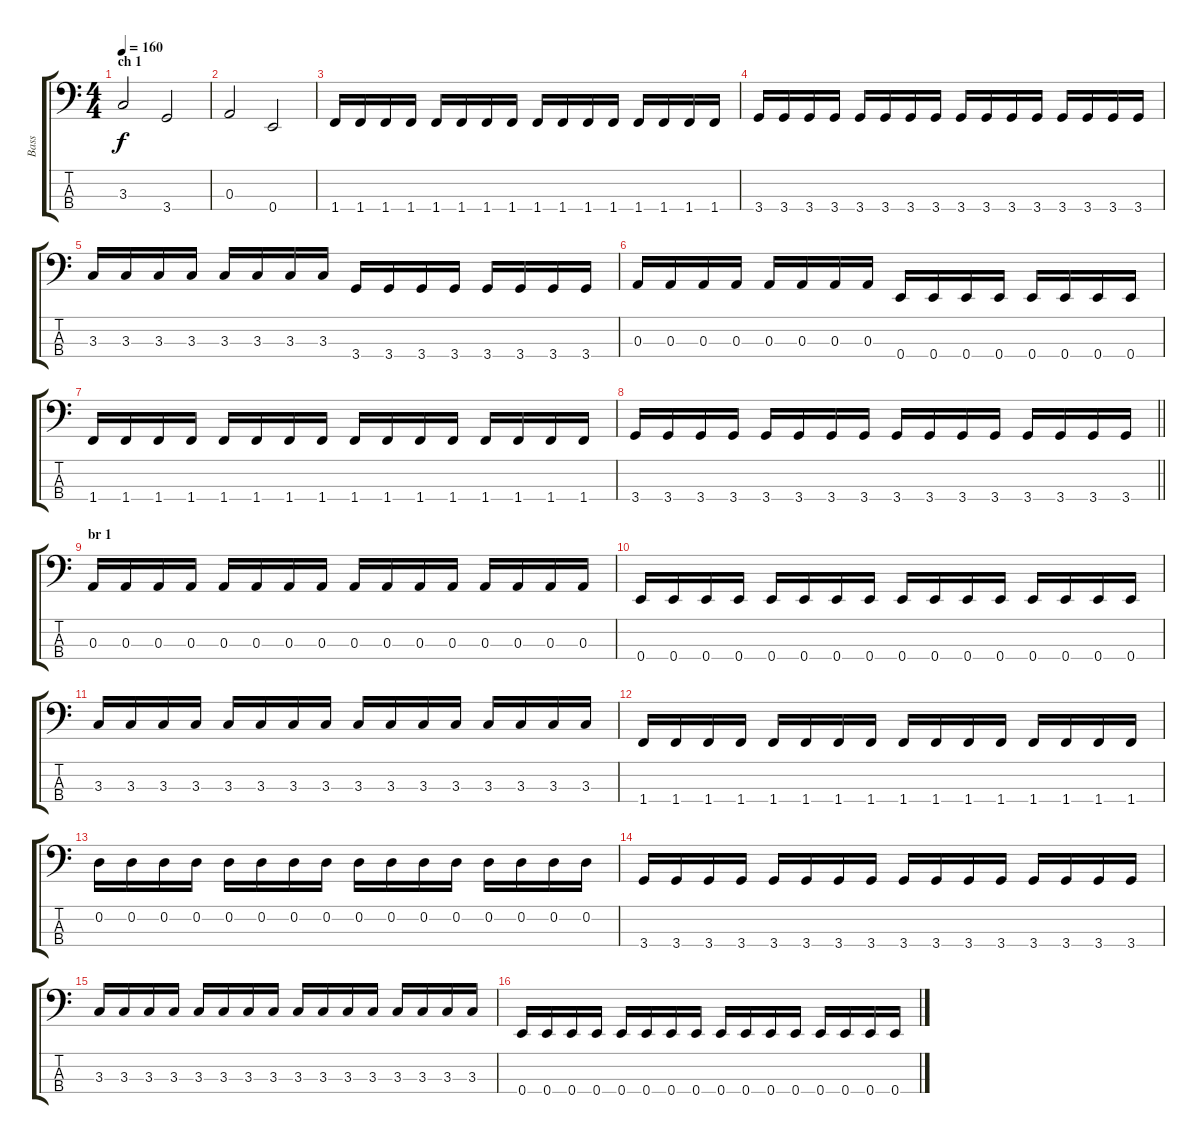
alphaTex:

\track ("Bass" "Bass") {instrument electricbasspick}
\staff {score tabs}
\tuning (G2 D2 A1 E1) {hide}
\ts (4 4)
\section ("" "ch 1")
\tempo 160
\clef f4
\ks c
3.3.2{dy f} 3.4.2 |
0.3.2 0.4.2 |
1.4.16 1.4.16 1.4.16 1.4.16 1.4.16 1.4.16 1.4.16 1.4.16 1.4.16 1.4.16 1.4.16 1.4.16 1.4.16 1.4.16 1.4.16 1.4.16 |
3.4.16 3.4.16 3.4.16 3.4.16 3.4.16 3.4.16 3.4.16 3.4.16 3.4.16 3.4.16 3.4.16 3.4.16 3.4.16 3.4.16 3.4.16 3.4.16 |
3.3.16 3.3.16 3.3.16 3.3.16 3.3.16 3.3.16 3.3.16 3.3.16 3.4.16 3.4.16 3.4.16 3.4.16 3.4.16 3.4.16 3.4.16 3.4.16 |
0.3.16 0.3.16 0.3.16 0.3.16 0.3.16 0.3.16 0.3.16 0.3.16 0.4.16 0.4.16 0.4.16 0.4.16 0.4.16 0.4.16 0.4.16 0.4.16 |
1.4.16 1.4.16 1.4.16 1.4.16 1.4.16 1.4.16 1.4.16 1.4.16 1.4.16 1.4.16 1.4.16 1.4.16 1.4.16 1.4.16 1.4.16 1.4.16 |
\barLineRight lightlight
3.4.16 3.4.16 3.4.16 3.4.16 3.4.16 3.4.16 3.4.16 3.4.16 3.4.16 3.4.16 3.4.16 3.4.16 3.4.16 3.4.16 3.4.16 3.4.16 |
\section ("" "br 1")
0.3.16 0.3.16 0.3.16 0.3.16 0.3.16 0.3.16 0.3.16 0.3.16 0.3.16 0.3.16 0.3.16 0.3.16 0.3.16 0.3.16 0.3.16 0.3.16 |
0.4.16 0.4.16 0.4.16 0.4.16 0.4.16 0.4.16 0.4.16 0.4.16 0.4.16 0.4.16 0.4.16 0.4.16 0.4.16 0.4.16 0.4.16 0.4.16 |
3.3.16 3.3.16 3.3.16 3.3.16 3.3.16 3.3.16 3.3.16 3.3.16 3.3.16 3.3.16 3.3.16 3.3.16 3.3.16 3.3.16 3.3.16 3.3.16 |
1.4.16 1.4.16 1.4.16 1.4.16 1.4.16 1.4.16 1.4.16 1.4.16 1.4.16 1.4.16 1.4.16 1.4.16 1.4.16 1.4.16 1.4.16 1.4.16 |
0.2.16 0.2.16 0.2.16 0.2.16 0.2.16 0.2.16 0.2.16 0.2.16 0.2.16 0.2.16 0.2.16 0.2.16 0.2.16 0.2.16 0.2.16 0.2.16 |
3.4.16 3.4.16 3.4.16 3.4.16 3.4.16 3.4.16 3.4.16 3.4.16 3.4.16 3.4.16 3.4.16 3.4.16 3.4.16 3.4.16 3.4.16 3.4.16 |
3.3.16 3.3.16 3.3.16 3.3.16 3.3.16 3.3.16 3.3.16 3.3.16 3.3.16 3.3.16 3.3.16 3.3.16 3.3.16 3.3.16 3.3.16 3.3.16 |
0.4.16 0.4.16 0.4.16 0.4.16 0.4.16 0.4.16 0.4.16 0.4.16 0.4.16 0.4.16 0.4.16 0.4.16 0.4.16 0.4.16 0.4.16 0.4.16
